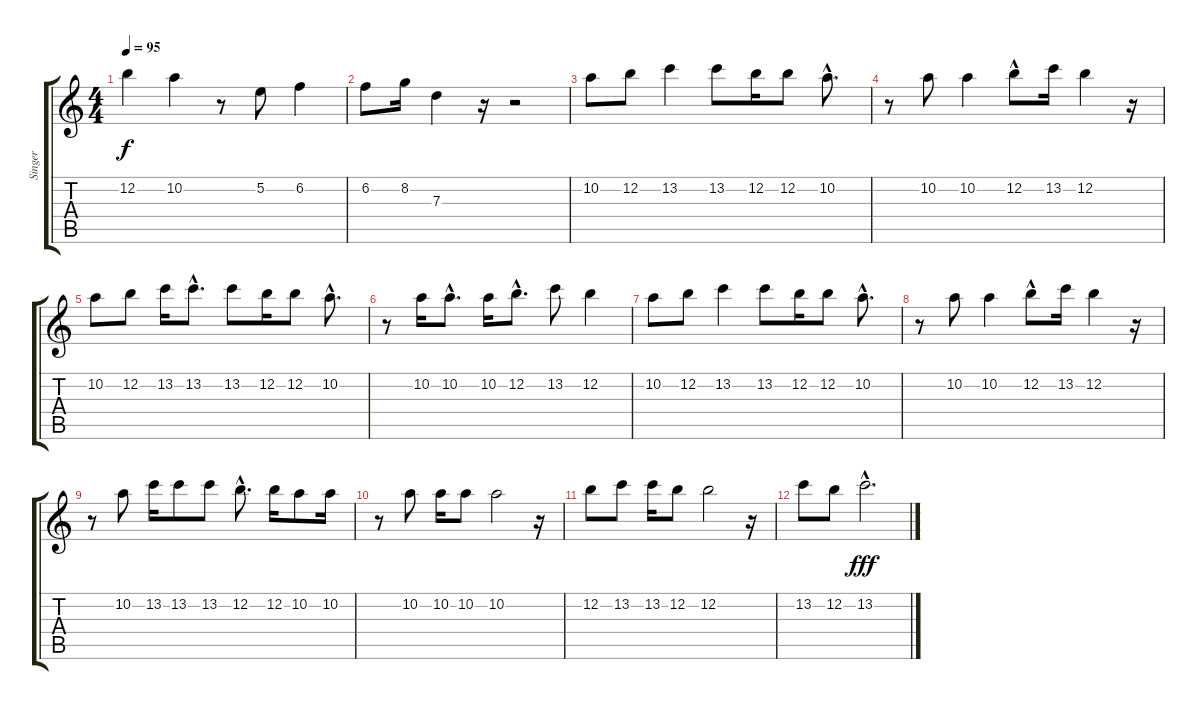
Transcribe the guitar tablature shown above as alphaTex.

\track ("Singer" "Singer") {instrument banjo}
\staff {score tabs}
\tuning (E4 B3 G3 D3 A2 E2) {hide}
\displaytranspose 12
\ts (4 4)
\tempo 95
\clef g2
\ks c
12.2.4{dy f} 10.2.4 r.8 5.2.8 6.2.4 |
6.2.8 8.2.16 7.3.4 r.16 r.2 |
10.2.8 12.2.8 13.2.4 13.2.8 12.2.16 12.2.8 10.2{hac}.8{d} |
r.8 10.2.8 10.2.4 12.2{hac}.8 13.2.16 12.2.4 r.16 |
10.2.8 12.2.8 13.2.16 13.2{hac}.8{d} 13.2.8 12.2.16 12.2.8 10.2{hac}.8{d} |
r.8 10.2.16 10.2{hac}.8{d} 10.2.16 12.2{hac}.8{d} 13.2.8 12.2.4 |
10.2.8 12.2.8 13.2.4 13.2.8 12.2.16 12.2.8 10.2{hac}.8{d} |
r.8 10.2.8 10.2.4 12.2{hac}.8 13.2.16 12.2.4 r.16 |
r.8 10.2.8 13.2.16 13.2.8 13.2.8 12.2{hac}.8{d} 12.2.16 10.2.8 10.2.16 |
r.8 10.2.8 10.2.16 10.2.8 10.2.2 r.16 |
12.2.8 13.2.8 13.2.16 12.2.8 12.2.2 r.16 |
13.2.8 12.2.8 13.2{hac}.2{d dy fff}
